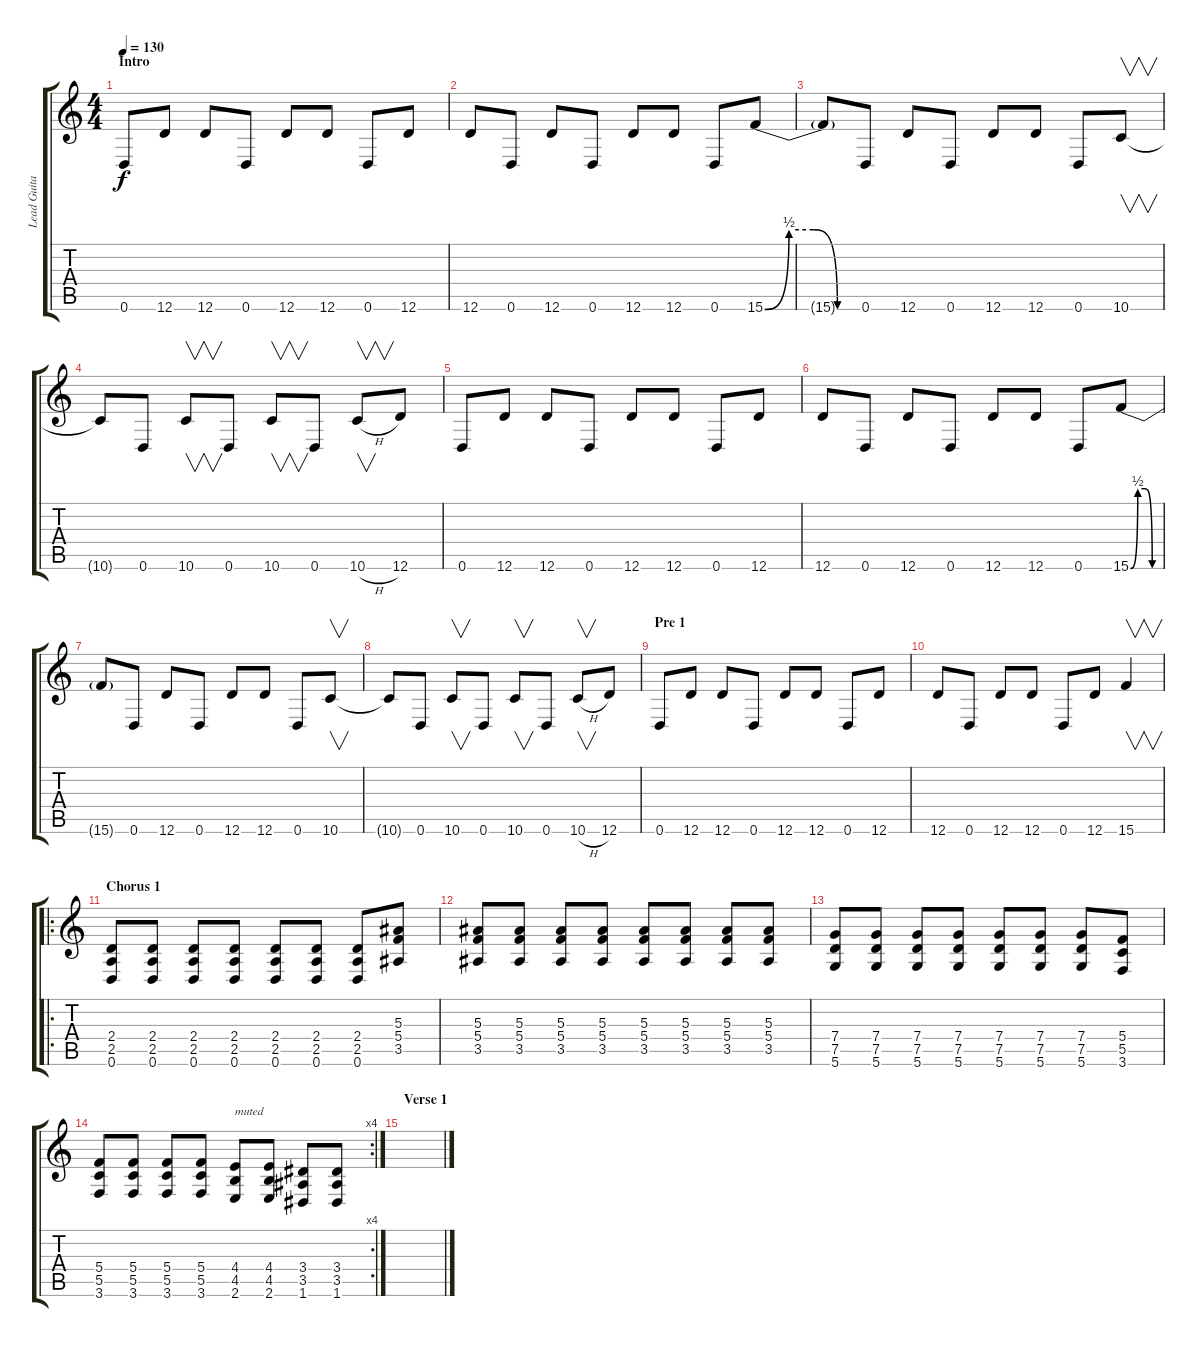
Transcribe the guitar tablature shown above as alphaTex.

\track ("Lead Guitar" "Lead Guita") {instrument distortionguitar}
\staff {score tabs}
\tuning (D4 A3 F3 C3 G2 D2) {hide}
\ts (4 4)
\section ("" "Intro")
\tempo 130
\clef g2
\ks c
0.6.8{dy f instrument distortionguitar} 12.6.8 12.6.8 0.6.8 12.6.8 12.6.8 0.6.8 12.6.8 |
12.6.8 0.6.8 12.6.8 0.6.8 12.6.8 12.6.8 0.6.8 15.6{be (custom 0 0 15 2 30 2 45 0 60 0)}.8 |
15.6{t}.8 0.6.8 12.6.8 0.6.8 12.6.8 12.6.8 0.6.8 10.6.8{v} |
10.6{t}.8 0.6.8 10.6.8{v} 0.6.8 10.6.8{v} 0.6.8 10.6{h}.8{v} 12.6.8 |
0.6.8 12.6.8 12.6.8 0.6.8 12.6.8 12.6.8 0.6.8 12.6.8 |
12.6.8 0.6.8 12.6.8 0.6.8 12.6.8 12.6.8 0.6.8 15.6{be (custom 0 0 15 2 30 2 45 0 60 0)}.8 |
15.6{t}.8 0.6.8 12.6.8 0.6.8 12.6.8 12.6.8 0.6.8 10.6.8{v} |
10.6{t}.8 0.6.8 10.6.8{v} 0.6.8 10.6.8{v} 0.6.8 10.6{h}.8{v} 12.6.8 |
\section ("" "Pre 1")
0.6.8 12.6.8 12.6.8 0.6.8 12.6.8 12.6.8 0.6.8 12.6.8 |
12.6.8 0.6.8 12.6.8 12.6.8 0.6.8 12.6.8 15.6.4{v} |
\ro
\section ("" "Chorus 1")
(2.4 2.5 0.6).8 (2.4 2.5 0.6).8 (2.4 2.5 0.6).8 (2.4 2.5 0.6).8 (2.4 2.5 0.6).8 (2.4 2.5 0.6).8 (2.4 2.5 0.6).8 (5.3 5.4 3.5).8 |
(5.3 5.4 3.5).8 (5.3 5.4 3.5).8 (5.3 5.4 3.5).8 (5.3 5.4 3.5).8 (5.3 5.4 3.5).8 (5.3 5.4 3.5).8 (5.3 5.4 3.5).8 (5.3 5.4 3.5).8 |
(7.4 7.5 5.6).8 (7.4 7.5 5.6).8 (7.4 7.5 5.6).8 (7.4 7.5 5.6).8 (7.4 7.5 5.6).8 (7.4 7.5 5.6).8 (7.4 7.5 5.6).8 (5.4 5.5 3.6).8 |
\rc 4
(5.4 5.5 3.6).8 (5.4 5.5 3.6).8 (5.4 5.5 3.6).8 (5.4 5.5 3.6).8 (4.4 4.5 2.6).8{txt "muted"} (4.4 4.5 2.6).8 (3.4 3.5 1.6).8 (3.4 3.5 1.6).8 |
\section ("" "Verse 1")
